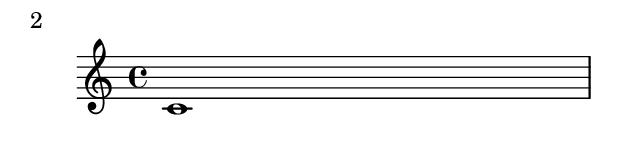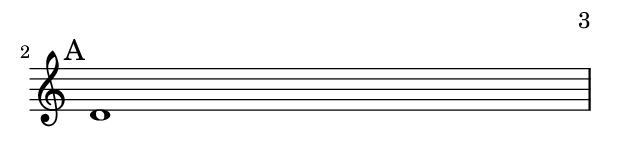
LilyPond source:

%% Do not edit this file; it is automatically
%% generated from LSR http://lsr.dsi.unimi.it
%% This file is in the public domain.
\version "2.12.2"

\header {
  lsrtags = "paper-and-layout"

  texidoc = "
A table of contents is included using @code{\\markuplines
\\table-of-contents}.  The TOC items are added with the
@code{\\tocItem} command.

"
  doctitle = "Table of contents"
} % begin verbatim

#(set-default-paper-size "a6")

\book {
  \markuplines \table-of-contents
  \pageBreak
  \tocItem \markup { The first score }
  \score {
    {
      c'1 \pageBreak
      \mark "A" \tocItem \markup { Mark A }
      d'1
    }
  }
  \pageBreak
  \tocItem \markup { The second score }
  \score {
    { e'1 }
    \header { piece = "Second score" }
  }
}
